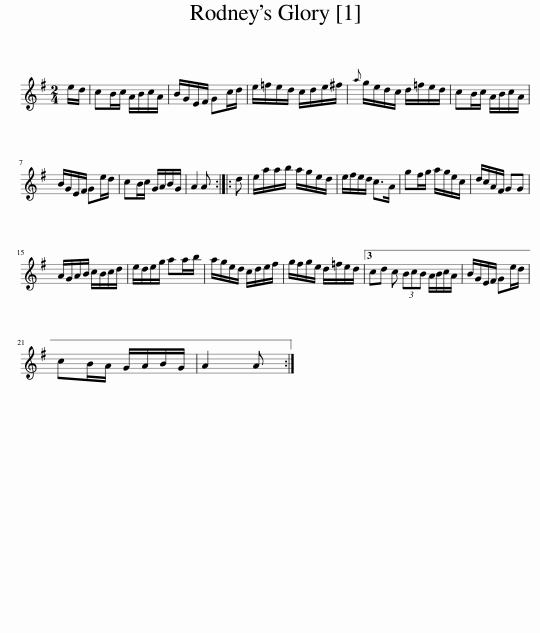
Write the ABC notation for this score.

X:1
L:1/8
M:2/4
I:linebreak $
K:G
V:1 treble
V:1
 e/d/ | cB/c/ A/B/c/A/ | B/G/E/F/ Gc/d/ | e/=f/e/d/ c/d/e/^f/ |{a} g/e/d/c/ d/=f/e/d/ | %5
 cB/c/ A/B/c/A/ |$ B/G/E/F/ Ge/d/ | cB/c/ G/A/B/G/ | A2 A :: d | %10
 e/a/a/b/ a/g/e/d/ | e/f/e/d/ c>A | gf/g/ a/g/e/c/ | d/c/A/F/ GG |$ A/G/A/B/ c/B/c/d/ | %15
 e/d/e/g/ aa/b/ | a/g/e/d/ c/d/e/f/ | g/f/g/e/ d/=f/e/d/ |3 cd c (3BcB A/B/c/A/ | B/G/E/F/ Ge/d/ |$ %20
 cB/A/ G/A/B/G/ | A2 A :| %22
